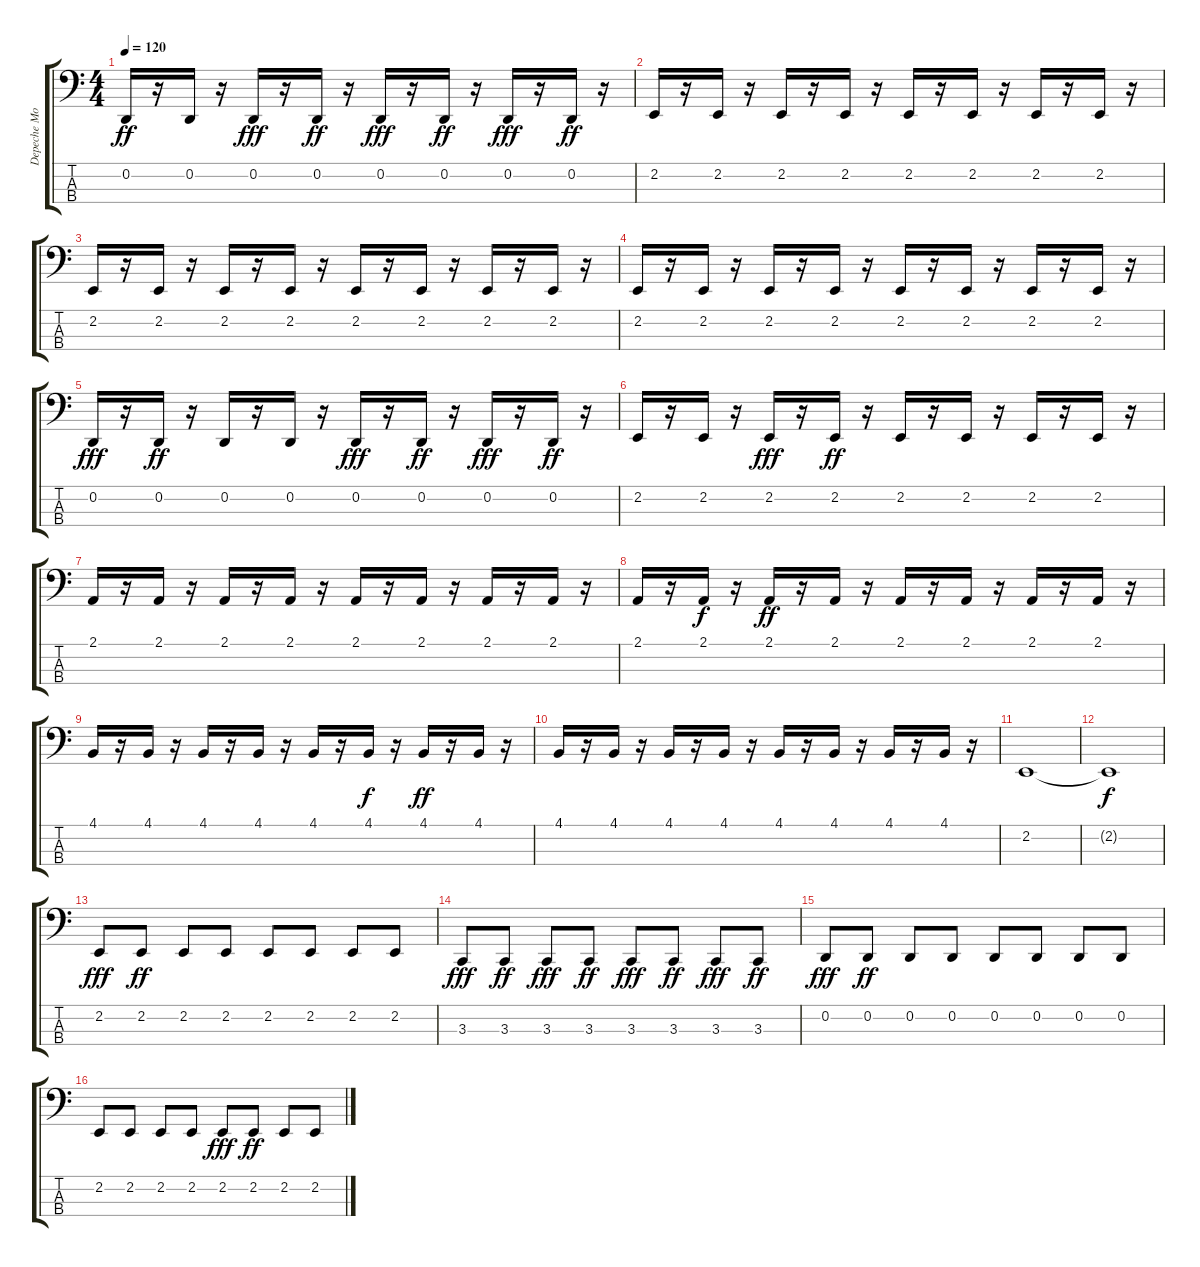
\track ("Depeche Mode" "Depeche Mo") {instrument lead2sawtooth}
\staff {score tabs}
\tuning (G2 D2 A1 E1) {hide}
\ts (4 4)
\tempo 120
\clef f4
\ks c
0.2.16{dy ff} r.16 0.2.16 r.16 0.2.16{dy fff} r.16 0.2.16{dy ff} r.16 0.2.16{dy fff} r.16 0.2.16{dy ff} r.16 0.2.16{dy fff} r.16 0.2.16{dy ff} r.16 |
2.2.16 r.16 2.2.16 r.16 2.2.16 r.16 2.2.16 r.16 2.2.16 r.16 2.2.16 r.16 2.2.16 r.16 2.2.16 r.16 |
2.2.16 r.16 2.2.16 r.16 2.2.16 r.16 2.2.16 r.16 2.2.16 r.16 2.2.16 r.16 2.2.16 r.16 2.2.16 r.16 |
2.2.16 r.16 2.2.16 r.16 2.2.16 r.16 2.2.16 r.16 2.2.16 r.16 2.2.16 r.16 2.2.16 r.16 2.2.16 r.16 |
0.2.16{dy fff} r.16 0.2.16{dy ff} r.16 0.2.16 r.16 0.2.16 r.16 0.2.16{dy fff} r.16 0.2.16{dy ff} r.16 0.2.16{dy fff} r.16 0.2.16{dy ff} r.16 |
2.2.16 r.16 2.2.16 r.16 2.2.16{dy fff} r.16 2.2.16{dy ff} r.16 2.2.16 r.16 2.2.16 r.16 2.2.16 r.16 2.2.16 r.16 |
2.1.16 r.16 2.1.16 r.16 2.1.16 r.16 2.1.16 r.16 2.1.16 r.16 2.1.16 r.16 2.1.16 r.16 2.1.16 r.16 |
2.1.16 r.16 2.1.16{dy f} r.16 2.1.16{dy ff} r.16 2.1.16 r.16 2.1.16 r.16 2.1.16 r.16 2.1.16 r.16 2.1.16 r.16 |
4.1.16 r.16 4.1.16 r.16 4.1.16 r.16 4.1.16 r.16 4.1.16 r.16 4.1.16{dy f} r.16 4.1.16{dy ff} r.16 4.1.16 r.16 |
4.1.16 r.16 4.1.16 r.16 4.1.16 r.16 4.1.16 r.16 4.1.16 r.16 4.1.16 r.16 4.1.16 r.16 4.1.16 r.16 |
2.2.1 |
2.2{t}.1{dy f} |
2.2.8{dy fff} 2.2.8{dy ff} 2.2.8 2.2.8 2.2.8 2.2.8 2.2.8 2.2.8 |
3.3.8{dy fff} 3.3.8{dy ff} 3.3.8{dy fff} 3.3.8{dy ff} 3.3.8{dy fff} 3.3.8{dy ff} 3.3.8{dy fff} 3.3.8{dy ff} |
0.2.8{dy fff} 0.2.8{dy ff} 0.2.8 0.2.8 0.2.8 0.2.8 0.2.8 0.2.8 |
2.2.8 2.2.8 2.2.8 2.2.8 2.2.8{dy fff} 2.2.8{dy ff} 2.2.8 2.2.8
